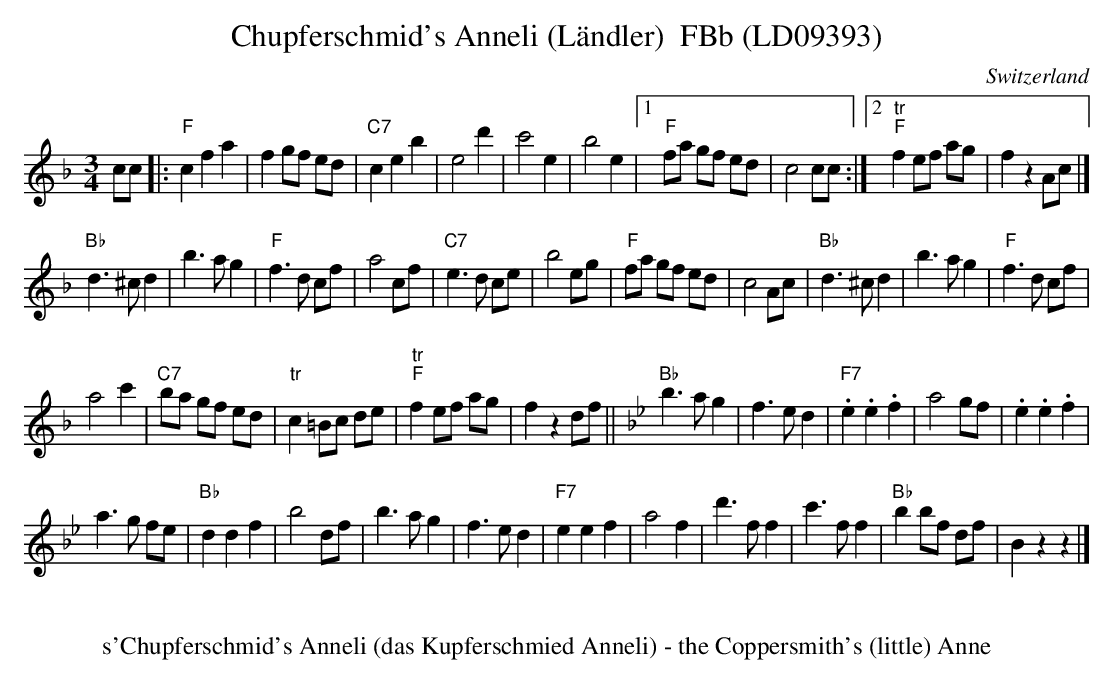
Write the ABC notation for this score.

X:1
T: Chupferschmid's Anneli (L\"andler)  FBb (LD09393)
M:3/4
L:1/4
O:Switzerland
K:F major
c/c/ |: "F"cfa | fg/f/ e/d/ | "C7"ceb | e2d' | c'2e | b2e |1 "F"f/a/ g/f/ e/d/ | c2c/c/ :|2"tr""F"f e/f/ a/g/ | fzA/c/ |]
"Bb"d>^cd | b>ag | "F"f>d c/f/ | a2 c/f/ | "C7"e>d c/e/ | b2 e/g/ | "F"f/a/ g/f/ e/d/ | c2 A/c/ | "Bb"d>^cd | b>ag | "F"f>d c/f/ |
a2c' | "C7"b/a/ g/f/ e/d/ | "tr"c =B/c/ d/e/ | "tr""F"f e/f/ a/g/ | fz d/f/ || [K:Bb] "Bb"b>ag | f>ed | "F7".e.e.f | a2g/f/ | .e.e.f |
a>g f/e/  | "Bb"ddf | b2d/f/ | b>ag | f>ed | "F7"eef | a2f | d'>ff | c'>ff | "Bb"bb/f/ d/f/ | Bzz |]
W:
W: s'Chupferschmid's Anneli (das Kupferschmied Anneli) - the Coppersmith's (little) Anne
